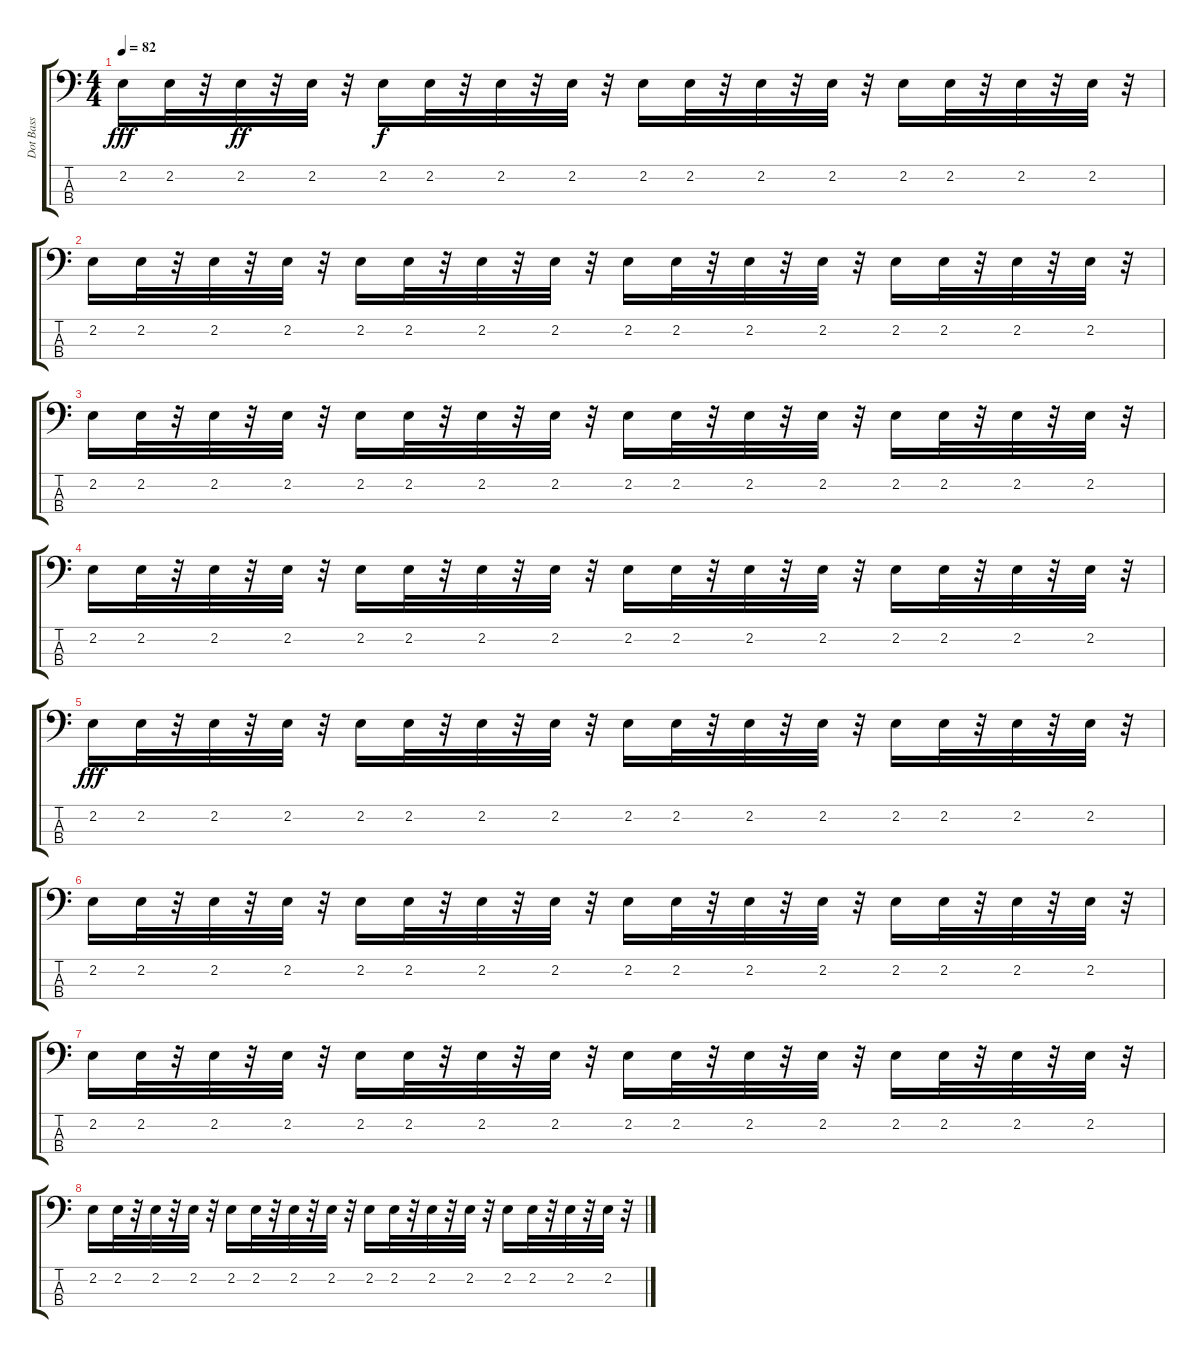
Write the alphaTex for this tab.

\track ("Dot Bass" "Dot Bass") {instrument electricbasspick}
\staff {score tabs}
\tuning (G2 D2 A1 E1) {hide}
\ts (4 4)
\tempo 82
\clef f4
\ks c
2.2.16{dy fff instrument electricbasspick} 2.2.32 r.32 2.2.32{dy ff} r.32 2.2.32 r.32 2.2.16{dy f} 2.2.32 r.32 2.2.32 r.32 2.2.32 r.32 2.2.16 2.2.32 r.32 2.2.32 r.32 2.2.32 r.32 2.2.16 2.2.32 r.32 2.2.32 r.32 2.2.32 r.32 |
2.2.16 2.2.32 r.32 2.2.32 r.32 2.2.32 r.32 2.2.16 2.2.32 r.32 2.2.32 r.32 2.2.32 r.32 2.2.16 2.2.32 r.32 2.2.32 r.32 2.2.32 r.32 2.2.16 2.2.32 r.32 2.2.32 r.32 2.2.32 r.32 |
2.2.16 2.2.32 r.32 2.2.32 r.32 2.2.32 r.32 2.2.16 2.2.32 r.32 2.2.32 r.32 2.2.32 r.32 2.2.16 2.2.32 r.32 2.2.32 r.32 2.2.32 r.32 2.2.16 2.2.32 r.32 2.2.32 r.32 2.2.32 r.32 |
2.2.16 2.2.32 r.32 2.2.32 r.32 2.2.32 r.32 2.2.16 2.2.32 r.32 2.2.32 r.32 2.2.32 r.32 2.2.16 2.2.32 r.32 2.2.32 r.32 2.2.32 r.32 2.2.16 2.2.32 r.32 2.2.32 r.32 2.2.32 r.32 |
2.2.16{dy fff} 2.2.32 r.32 2.2.32 r.32 2.2.32 r.32 2.2.16 2.2.32 r.32 2.2.32 r.32 2.2.32 r.32 2.2.16 2.2.32 r.32 2.2.32 r.32 2.2.32 r.32 2.2.16 2.2.32 r.32 2.2.32 r.32 2.2.32 r.32 |
2.2.16 2.2.32 r.32 2.2.32 r.32 2.2.32 r.32 2.2.16 2.2.32 r.32 2.2.32 r.32 2.2.32 r.32 2.2.16 2.2.32 r.32 2.2.32 r.32 2.2.32 r.32 2.2.16 2.2.32 r.32 2.2.32 r.32 2.2.32 r.32 |
2.2.16 2.2.32 r.32 2.2.32 r.32 2.2.32 r.32 2.2.16 2.2.32 r.32 2.2.32 r.32 2.2.32 r.32 2.2.16 2.2.32 r.32 2.2.32 r.32 2.2.32 r.32 2.2.16 2.2.32 r.32 2.2.32 r.32 2.2.32 r.32 |
2.2.16 2.2.32 r.32 2.2.32 r.32 2.2.32 r.32 2.2.16 2.2.32 r.32 2.2.32 r.32 2.2.32 r.32 2.2.16 2.2.32 r.32 2.2.32 r.32 2.2.32 r.32 2.2.16 2.2.32 r.32 2.2.32 r.32 2.2.32 r.32
